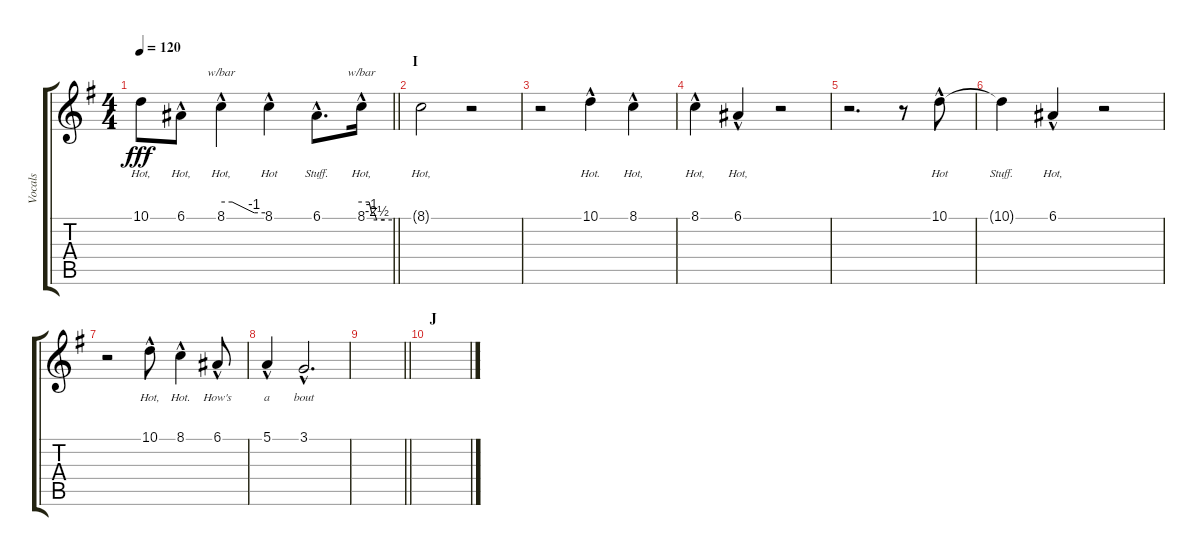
\track ("Vocals" "Vocals") {instrument lead2sawtooth}
\staff {score tabs}
\tuning (E4 B3 G3 D3 A2 E2) {hide}
\ts (4 4)
\tempo 120
\clef g2
\barLineRight lightlight
\ks g
10.1{t}.8{lyrics (0 "Hot,") lyrics (1 "") lyrics (2 "") lyrics (3 "") lyrics (4 "") dy fff} 6.1{hac}.8{lyrics (0 "Hot,") lyrics (1 "") lyrics (2 "") lyrics (3 "") lyrics (4 "") beam merge} 8.1{hac}.4{tbe (custom default 0 0 15 0 45 -4 60 -4) lyrics (0 "Hot,") lyrics (1 "") lyrics (2 "") lyrics (3 "") lyrics (4 "")} 8.1{hac}.4{lyrics (0 "Hot") lyrics (1 "") lyrics (2 "") lyrics (3 "") lyrics (4 "")} 6.1{hac}.8{d lyrics (0 "Stuff.") lyrics (1 "") lyrics (2 "") lyrics (3 "") lyrics (4 "")} 8.1{hac}.16{tbe (custom default 0 0 15 0 20 -4 25 -4 30 -10 45 -10 60 -10) lyrics (0 "Hot,") lyrics (1 "") lyrics (2 "") lyrics (3 "") lyrics (4 "")} |
\section ("" "I")
8.1{t}.2{lyrics (0 "Hot,") lyrics (1 "") lyrics (2 "") lyrics (3 "") lyrics (4 "")} r.2 |
r.2 10.1{hac}.4{lyrics (0 "Hot.") lyrics (1 "") lyrics (2 "") lyrics (3 "") lyrics (4 "")} 8.1{hac}.4{lyrics (0 "Hot,") lyrics (1 "") lyrics (2 "") lyrics (3 "") lyrics (4 "")} |
8.1{hac}.4{lyrics (0 "Hot,") lyrics (1 "") lyrics (2 "") lyrics (3 "") lyrics (4 "")} 6.1{hac}.4{lyrics (0 "Hot,") lyrics (1 "") lyrics (2 "") lyrics (3 "") lyrics (4 "")} r.2 |
r.2{d} r.8 10.1{hac}.8{lyrics (0 "Hot") lyrics (1 "") lyrics (2 "") lyrics (3 "") lyrics (4 "")} |
10.1{t}.4{lyrics (0 "Stuff.") lyrics (1 "") lyrics (2 "") lyrics (3 "") lyrics (4 "")} 6.1{hac}.4{lyrics (0 "Hot,") lyrics (1 "") lyrics (2 "") lyrics (3 "") lyrics (4 "")} r.2 |
r.2 10.1{hac}.8{lyrics (0 "Hot,") lyrics (1 "") lyrics (2 "") lyrics (3 "") lyrics (4 "")} 8.1{hac}.4{lyrics (0 "Hot.") lyrics (1 "") lyrics (2 "") lyrics (3 "") lyrics (4 "")} 6.1{hac}.8{lyrics (0 "How's") lyrics (1 "") lyrics (2 "") lyrics (3 "") lyrics (4 "")} |
5.1{hac}.4{lyrics (0 "a") lyrics (1 "") lyrics (2 "") lyrics (3 "") lyrics (4 "")} 3.1{hac}.2{d lyrics (0 "bout") lyrics (1 "") lyrics (2 "") lyrics (3 "") lyrics (4 "")} |
\barLineRight lightlight
|
\section ("" "J")
